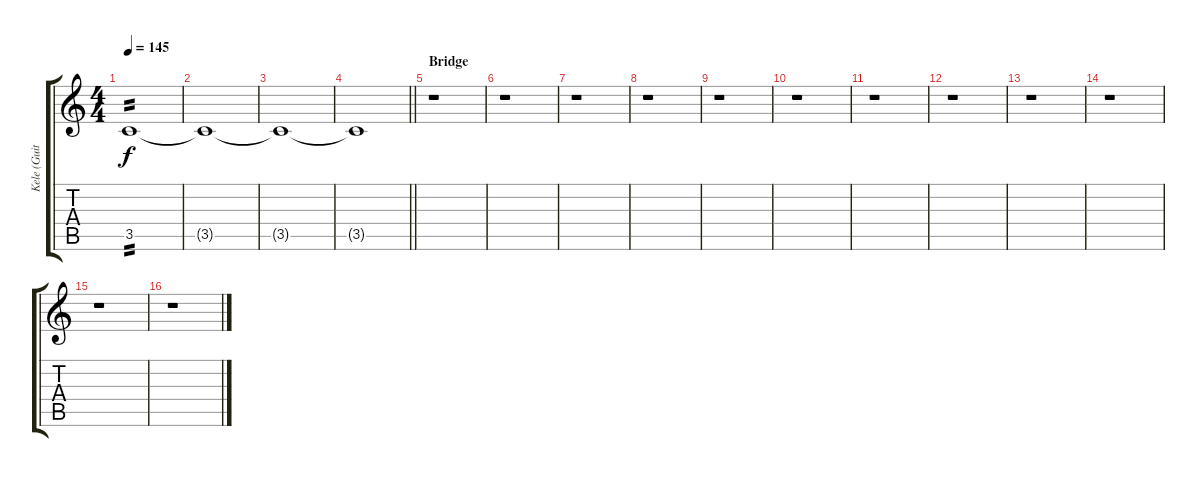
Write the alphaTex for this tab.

\track ("Kele (Guitar 2)" "Kele (Guit") {instrument electricguitarjazz}
\staff {score tabs}
\tuning (E4 B3 G3 D3 A2 E2) {hide}
\ts (4 4)
\tempo 145
\clef g2
\ks c
3.5.1{tp 2 dy f} |
3.5{t}.1 |
3.5{t}.1 |
\barLineRight lightlight
3.5{t}.1 |
\section ("" "Bridge")
r.1 |
r.1 |
r.1 |
r.1 |
r.1 |
r.1 |
r.1 |
r.1 |
r.1 |
r.1 |
r.1 |
r.1
